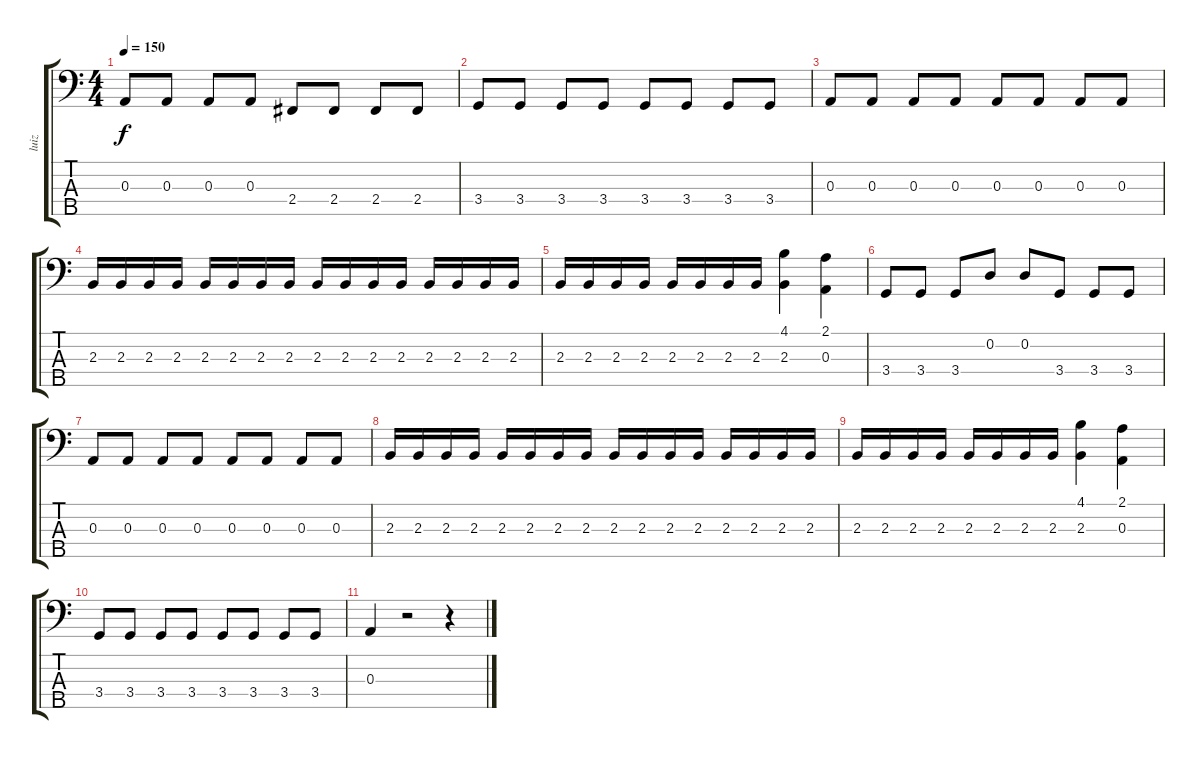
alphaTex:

\track ("luiz" "luiz") {instrument fretlessbass}
\staff {score tabs}
\tuning (G2 D2 A1 E1 B0) {hide}
\ts (4 4)
\tempo 150
\clef f4
\ks c
0.3.8{dy f} 0.3.8 0.3.8 0.3.8 2.4.8 2.4.8 2.4.8 2.4.8 |
3.4.8 3.4.8 3.4.8 3.4.8 3.4.8 3.4.8 3.4.8 3.4.8 |
0.3.8 0.3.8 0.3.8 0.3.8 0.3.8 0.3.8 0.3.8 0.3.8 |
2.3.16 2.3.16 2.3.16 2.3.16 2.3.16 2.3.16 2.3.16 2.3.16 2.3.16 2.3.16 2.3.16 2.3.16 2.3.16 2.3.16 2.3.16 2.3.16 |
2.3.16 2.3.16 2.3.16 2.3.16 2.3.16 2.3.16 2.3.16 2.3.16 (4.1 2.3).4 (2.1 0.3).4 |
3.4.8 3.4.8 3.4.8 0.2.8 0.2.8 3.4.8 3.4.8 3.4.8 |
0.3.8 0.3.8 0.3.8 0.3.8 0.3.8 0.3.8 0.3.8 0.3.8 |
2.3.16 2.3.16 2.3.16 2.3.16 2.3.16 2.3.16 2.3.16 2.3.16 2.3.16 2.3.16 2.3.16 2.3.16 2.3.16 2.3.16 2.3.16 2.3.16 |
2.3.16 2.3.16 2.3.16 2.3.16 2.3.16 2.3.16 2.3.16 2.3.16 (4.1 2.3).4 (2.1 0.3).4 |
3.4.8 3.4.8 3.4.8 3.4.8 3.4.8 3.4.8 3.4.8 3.4.8 |
0.3.4 r.2 r.4
